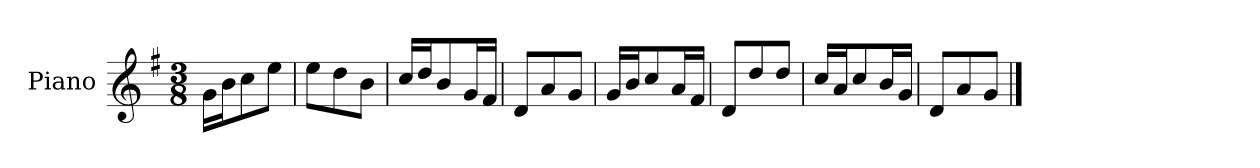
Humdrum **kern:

**kern
*part1
*staff1
*I"Piano
*I'P-no
*clefG2
*k[f#]
*M3/8
*MM90
=1
16g\LL
16b\J
8cc\
8ee\J
=2
8ee\L
8dd\
8b\J
=3
16cc/LL
16dd/J
8b/
16g/L
16f#/JJ
=4
8d/L
8a/
8g/J
=5
16g/LL
16b/J
8cc/
16a/L
16f#/JJ
=6
8d/L
8dd/
8dd/J
=7
16cc/LL
16a/J
8cc/
16b/L
16g/JJ
=8
8d/L
8a/
8g/J
==
*-
